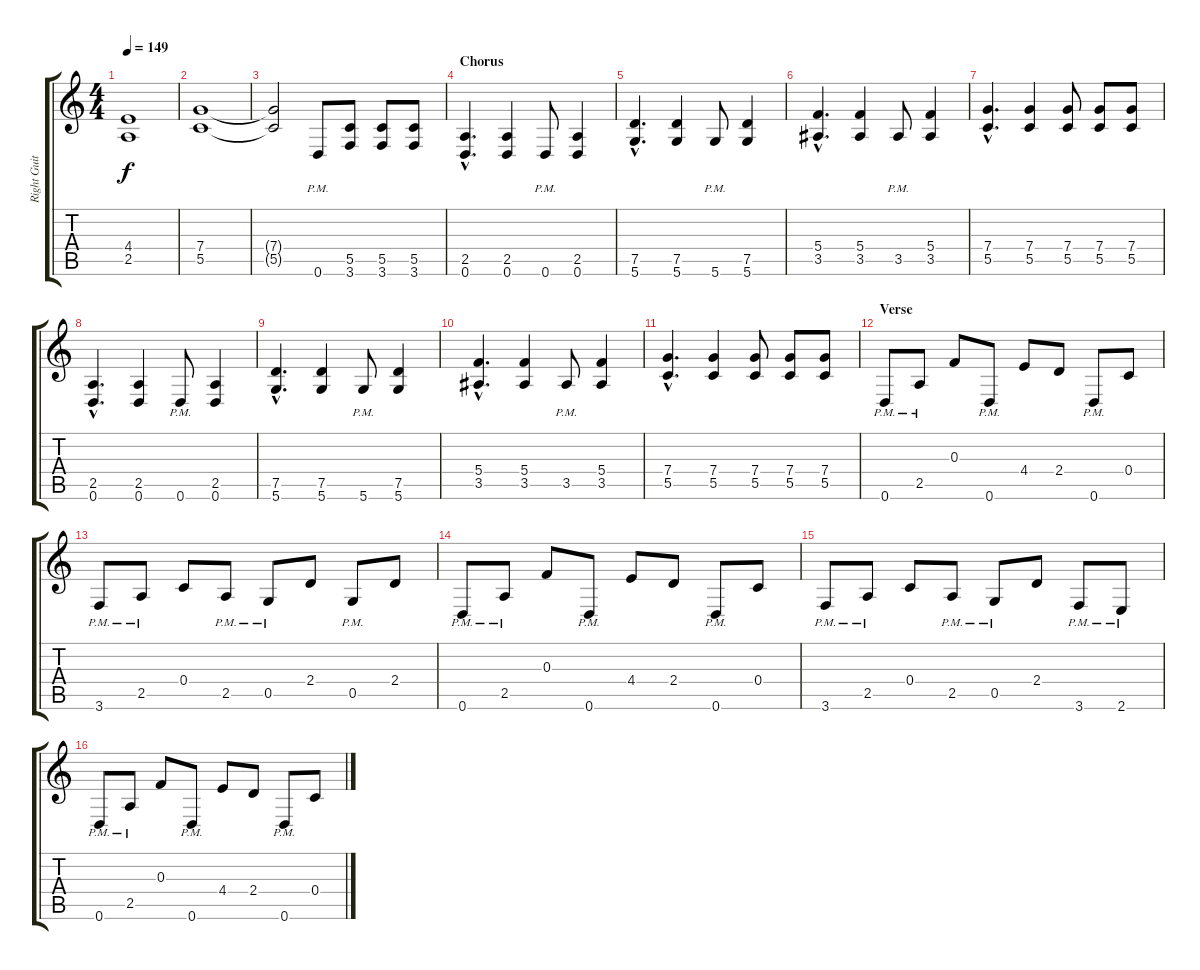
\track ("Right Guitar" "Right Guit") {instrument distortionguitar}
\staff {score tabs}
\tuning (D4 A3 F3 C3 G2 D2) {hide}
\ts (4 4)
\tempo 149
\clef g2
\ks c
(4.4 2.5).1{dy f} |
(7.4 5.5).1 |
(7.4{t} 5.5{t}).2 0.6{pm}.8 (5.5 3.6).8 (5.5 3.6).8 (5.5 3.6).8 |
\section ("" "Chorus")
(2.5{hac} 0.6{hac}).4{d} (2.5 0.6).4 0.6{pm}.8 (2.5 0.6).4 |
(7.5{hac} 5.6{hac}).4{d} (7.5 5.6).4 5.6{pm}.8 (7.5 5.6).4 |
(5.4{hac} 3.5{hac}).4{d} (5.4 3.5).4 3.5{pm}.8 (5.4 3.5).4 |
(7.4{hac} 5.5{hac}).4{d} (7.4 5.5).4 (7.4 5.5).8 (7.4 5.5).8 (7.4 5.5).8 |
(2.5{hac} 0.6{hac}).4{d} (2.5 0.6).4 0.6{pm}.8 (2.5 0.6).4 |
(7.5{hac} 5.6{hac}).4{d} (7.5 5.6).4 5.6{pm}.8 (7.5 5.6).4 |
(5.4{hac} 3.5{hac}).4{d} (5.4 3.5).4 3.5{pm}.8 (5.4 3.5).4 |
(7.4{hac} 5.5{hac}).4{d} (7.4 5.5).4 (7.4 5.5).8 (7.4 5.5).8 (7.4 5.5).8 |
\section ("" "Verse")
0.6{pm}.8 2.5{pm}.8 0.3.8 0.6{pm}.8 4.4.8 2.4.8 0.6{pm}.8 0.4.8 |
3.6{pm}.8 2.5{pm}.8 0.4.8 2.5{pm}.8 0.5{pm}.8 2.4.8 0.5{pm}.8 2.4.8 |
0.6{pm}.8 2.5{pm}.8 0.3.8 0.6{pm}.8 4.4.8 2.4.8 0.6{pm}.8 0.4.8 |
3.6{pm}.8 2.5{pm}.8 0.4.8 2.5{pm}.8 0.5{pm}.8 2.4.8 3.6{pm}.8 2.6{pm}.8 |
0.6{pm}.8 2.5{pm}.8 0.3.8 0.6{pm}.8 4.4.8 2.4.8 0.6{pm}.8 0.4.8
